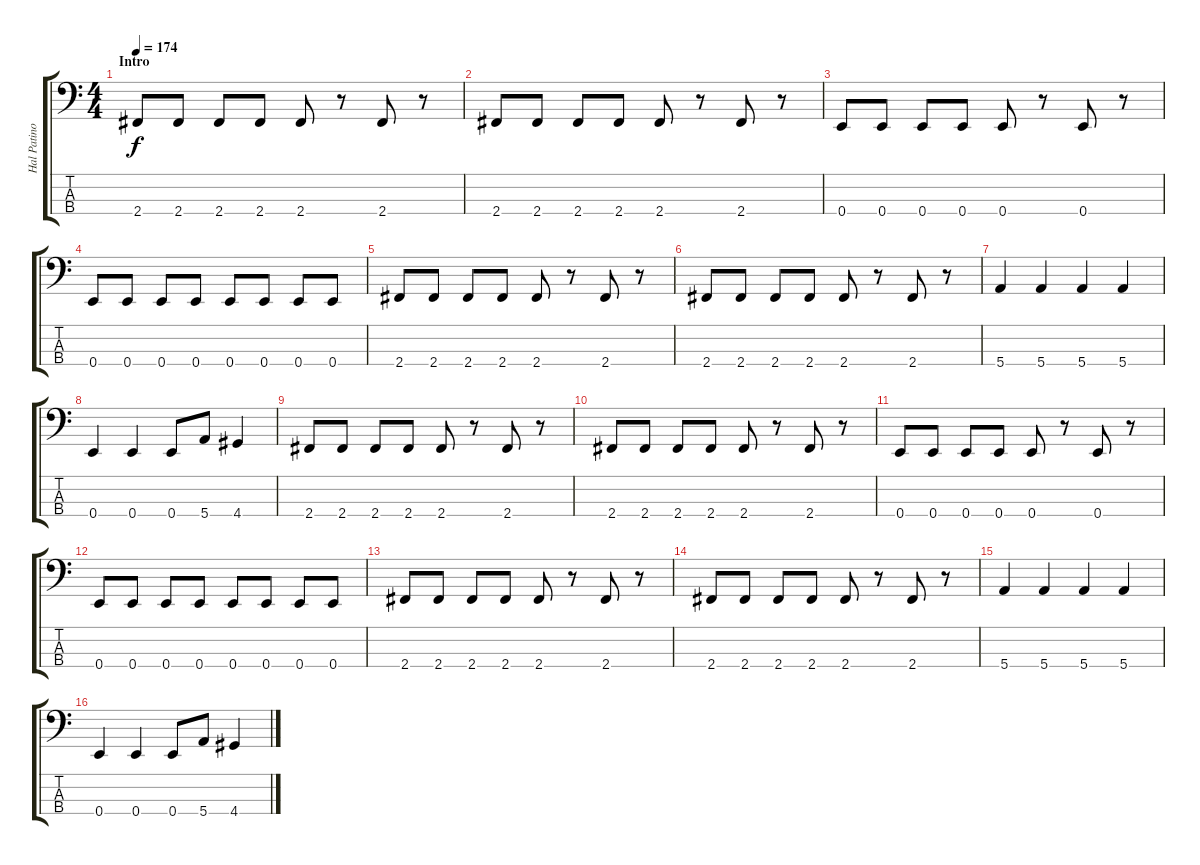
\track ("Hal Patino" "Hal Patino") {instrument electricbassfinger}
\staff {score tabs}
\tuning (G2 D2 A1 E1) {hide}
\ts (4 4)
\section ("" "Intro")
\tempo 174
\clef f4
\ks c
2.4.8{dy f instrument electricbassfinger} 2.4.8 2.4.8 2.4.8 2.4.8 r.8 2.4.8 r.8 |
2.4.8 2.4.8 2.4.8 2.4.8 2.4.8 r.8 2.4.8 r.8 |
0.4.8 0.4.8 0.4.8 0.4.8 0.4.8 r.8 0.4.8 r.8 |
0.4.8 0.4.8 0.4.8 0.4.8 0.4.8 0.4.8 0.4.8 0.4.8 |
2.4.8 2.4.8 2.4.8 2.4.8 2.4.8 r.8 2.4.8 r.8 |
2.4.8 2.4.8 2.4.8 2.4.8 2.4.8 r.8 2.4.8 r.8 |
5.4.4 5.4.4 5.4.4 5.4.4 |
0.4.4 0.4.4 0.4.8 5.4.8 4.4.4 |
2.4.8 2.4.8 2.4.8 2.4.8 2.4.8 r.8 2.4.8 r.8 |
2.4.8 2.4.8 2.4.8 2.4.8 2.4.8 r.8 2.4.8 r.8 |
0.4.8 0.4.8 0.4.8 0.4.8 0.4.8 r.8 0.4.8 r.8 |
0.4.8 0.4.8 0.4.8 0.4.8 0.4.8 0.4.8 0.4.8 0.4.8 |
2.4.8 2.4.8 2.4.8 2.4.8 2.4.8 r.8 2.4.8 r.8 |
2.4.8 2.4.8 2.4.8 2.4.8 2.4.8 r.8 2.4.8 r.8 |
5.4.4 5.4.4 5.4.4 5.4.4 |
0.4.4 0.4.4 0.4.8 5.4.8 4.4.4
